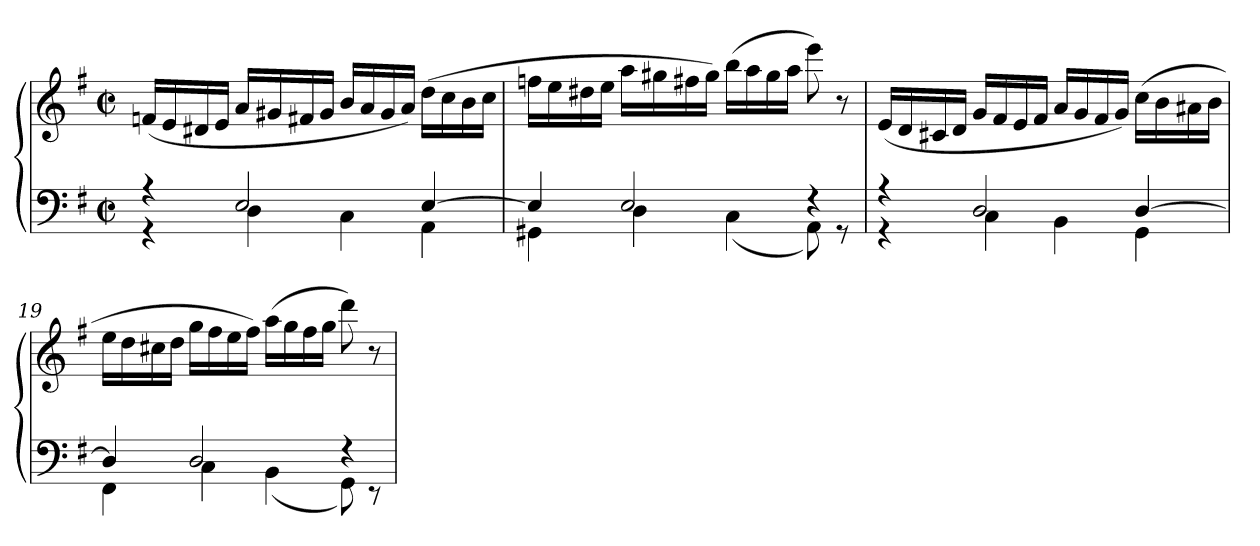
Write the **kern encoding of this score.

**kern	**kern
*part1	*part1
*staff2	*staff1
*clefF4	*clefG2
*k[f#]	*k[f#]
*G:	*G:
*M2/2	*M2/2
*met(c|)	*met(c|)
=	=
*^	*
4r	4r	(16fnLL
.	.	16e
.	.	16d#X
.	.	16eJJ
2E	4D	16aLL
.	.	16g#X
.	.	16f#X
.	.	16g#JJ
.	4C	16bLL
.	.	16a
.	.	16g#
.	.	16aJJ)
[4E	4AA	(16ddLL
.	.	16cc
.	.	16b
.	.	16ccJJ
=17	=17	=17
4E]	4GG#X	16ffnLL
.	.	16ee
.	.	16dd#X
.	.	16eeJJ
2E	4D	16aaLL
.	.	16gg#X
.	.	16ff#X
.	.	16gg#JJ)
.	(4C	(16bbLL
.	.	16aa
.	.	16gg#
.	.	16aaJJ
4r	8AA)	8eee)
.	8r	8r
=18	=18	=18
4r	4r	(16eLL
.	.	16d
.	.	16c#X
.	.	16dJJ
2D	4C	16gLL
.	.	16f#
.	.	16e
.	.	16f#JJ
.	4BB	16aLL
.	.	16g
.	.	16f#
.	.	16gJJ)
[4D	4GG	(16ccLL
.	.	16b
.	.	16a#X
.	.	16bJJ
=19	=19	=19
4D]	4FF#	16eeLL
.	.	16dd
.	.	16cc#X
.	.	16ddJJ
2D	4C	16ggLL
.	.	16ff#
.	.	16ee
.	.	16ff#JJ)
.	(4BB	(16aaLL
.	.	16gg
.	.	16ff#
.	.	16ggJJ
4r	8GG)	8ddd)
.	8r	8r
*v	*v	*
=	=
*-	*-
